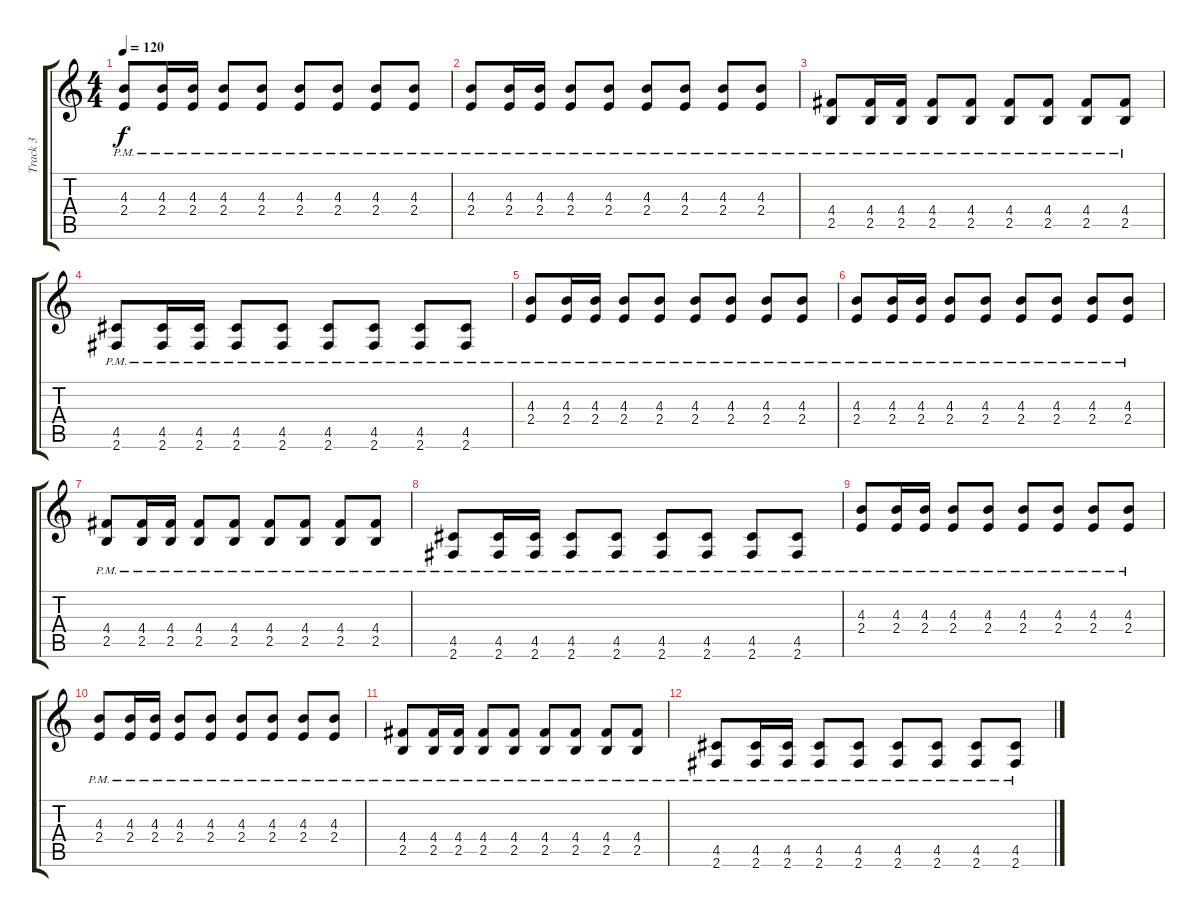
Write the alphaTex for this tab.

\track ("Track 3" "Track 3") {instrument distortionguitar}
\staff {score tabs}
\tuning (E4 B3 G3 D3 A2 E2) {hide}
\ts (4 4)
\tempo 120
\clef g2
\ks c
(4.3{pm} 2.4{pm}).8{dy f} (4.3{pm} 2.4{pm}).16 (4.3{pm} 2.4{pm}).16 (4.3{pm} 2.4{pm}).8 (4.3{pm} 2.4{pm}).8 (4.3{pm} 2.4{pm}).8 (4.3{pm} 2.4{pm}).8 (4.3{pm} 2.4{pm}).8 (4.3{pm} 2.4{pm}).8 |
(4.3{pm} 2.4{pm}).8 (4.3{pm} 2.4{pm}).16 (4.3{pm} 2.4{pm}).16 (4.3{pm} 2.4{pm}).8 (4.3{pm} 2.4{pm}).8 (4.3{pm} 2.4{pm}).8 (4.3{pm} 2.4{pm}).8 (4.3{pm} 2.4{pm}).8 (4.3{pm} 2.4{pm}).8 |
(4.4{pm} 2.5{pm}).8 (4.4{pm} 2.5{pm}).16 (4.4{pm} 2.5{pm}).16 (4.4{pm} 2.5{pm}).8 (4.4{pm} 2.5{pm}).8 (4.4{pm} 2.5{pm}).8 (4.4{pm} 2.5{pm}).8 (4.4{pm} 2.5{pm}).8 (4.4{pm} 2.5{pm}).8 |
(4.5{pm} 2.6{pm}).8 (4.5{pm} 2.6{pm}).16 (4.5{pm} 2.6{pm}).16 (4.5{pm} 2.6{pm}).8 (4.5{pm} 2.6{pm}).8 (4.5{pm} 2.6{pm}).8 (4.5{pm} 2.6{pm}).8 (4.5{pm} 2.6{pm}).8 (4.5{pm} 2.6{pm}).8 |
(4.3{pm} 2.4{pm}).8 (4.3{pm} 2.4{pm}).16 (4.3{pm} 2.4{pm}).16 (4.3{pm} 2.4{pm}).8 (4.3{pm} 2.4{pm}).8 (4.3{pm} 2.4{pm}).8 (4.3{pm} 2.4{pm}).8 (4.3{pm} 2.4{pm}).8 (4.3{pm} 2.4{pm}).8 |
(4.3{pm} 2.4{pm}).8 (4.3{pm} 2.4{pm}).16 (4.3{pm} 2.4{pm}).16 (4.3{pm} 2.4{pm}).8 (4.3{pm} 2.4{pm}).8 (4.3{pm} 2.4{pm}).8 (4.3{pm} 2.4{pm}).8 (4.3{pm} 2.4{pm}).8 (4.3{pm} 2.4{pm}).8 |
(4.4{pm} 2.5{pm}).8 (4.4{pm} 2.5{pm}).16 (4.4{pm} 2.5{pm}).16 (4.4{pm} 2.5{pm}).8 (4.4{pm} 2.5{pm}).8 (4.4{pm} 2.5{pm}).8 (4.4{pm} 2.5{pm}).8 (4.4{pm} 2.5{pm}).8 (4.4{pm} 2.5{pm}).8 |
(4.5{pm} 2.6{pm}).8 (4.5{pm} 2.6{pm}).16 (4.5{pm} 2.6{pm}).16 (4.5{pm} 2.6{pm}).8 (4.5{pm} 2.6{pm}).8 (4.5{pm} 2.6{pm}).8 (4.5{pm} 2.6{pm}).8 (4.5{pm} 2.6{pm}).8 (4.5{pm} 2.6{pm}).8 |
(4.3{pm} 2.4{pm}).8 (4.3{pm} 2.4{pm}).16 (4.3{pm} 2.4{pm}).16 (4.3{pm} 2.4{pm}).8 (4.3{pm} 2.4{pm}).8 (4.3{pm} 2.4{pm}).8 (4.3{pm} 2.4{pm}).8 (4.3{pm} 2.4{pm}).8 (4.3{pm} 2.4{pm}).8 |
(4.3{pm} 2.4{pm}).8 (4.3{pm} 2.4{pm}).16 (4.3{pm} 2.4{pm}).16 (4.3{pm} 2.4{pm}).8 (4.3{pm} 2.4{pm}).8 (4.3{pm} 2.4{pm}).8 (4.3{pm} 2.4{pm}).8 (4.3{pm} 2.4{pm}).8 (4.3{pm} 2.4{pm}).8 |
(4.4{pm} 2.5{pm}).8 (4.4{pm} 2.5{pm}).16 (4.4{pm} 2.5{pm}).16 (4.4{pm} 2.5{pm}).8 (4.4{pm} 2.5{pm}).8 (4.4{pm} 2.5{pm}).8 (4.4{pm} 2.5{pm}).8 (4.4{pm} 2.5{pm}).8 (4.4{pm} 2.5{pm}).8 |
(4.5{pm} 2.6{pm}).8 (4.5{pm} 2.6{pm}).16 (4.5{pm} 2.6{pm}).16 (4.5{pm} 2.6{pm}).8 (4.5{pm} 2.6{pm}).8 (4.5{pm} 2.6{pm}).8 (4.5{pm} 2.6{pm}).8 (4.5{pm} 2.6{pm}).8 (4.5{pm} 2.6{pm}).8
